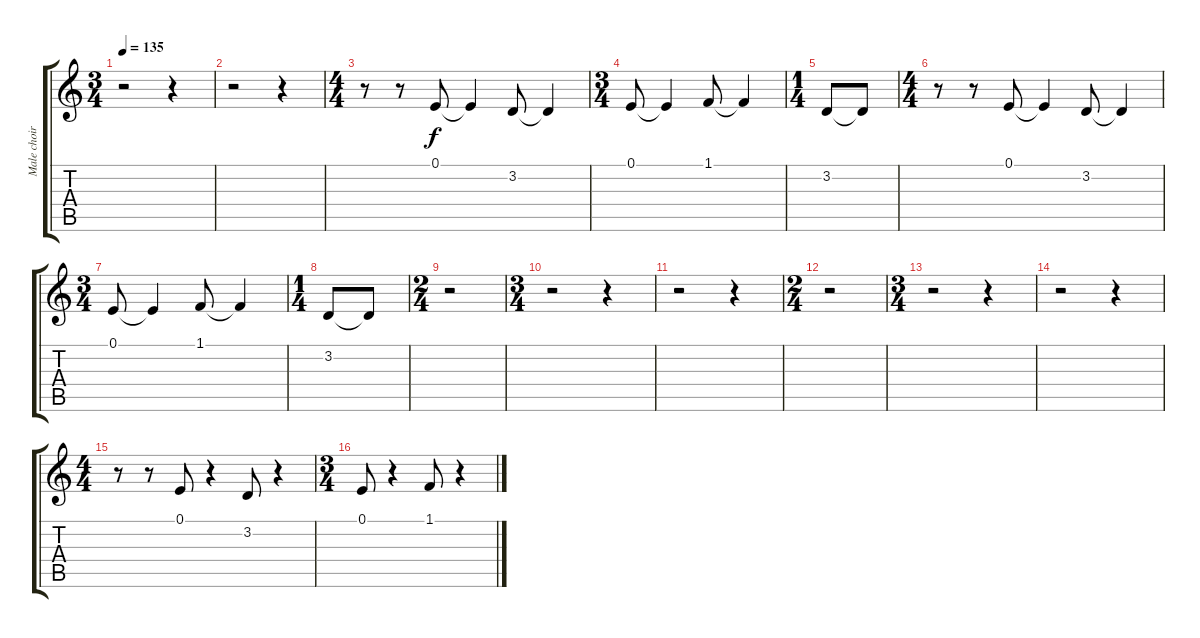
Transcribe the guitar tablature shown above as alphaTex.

\track ("Male choir" "Male choir") {instrument synthvoice}
\staff {score tabs}
\tuning (E4 B3 G3 D3 A2 E2) {hide}
\ts (3 4)
\tempo 135
\clef g2
\ks c
r.2{dy mp} r.4 |
r.2 r.4 |
\ts (4 4)
r.8 r.8 0.1.8{dy f} 0.1{t}.4 3.2.8 3.2{t}.4 |
\ts (3 4)
0.1.8 0.1{t}.4 1.1.8 1.1{t}.4 |
\ts (1 4)
3.2.8 3.2{t}.8 |
\ts (4 4)
r.8 r.8 0.1.8 0.1{t}.4 3.2.8 3.2{t}.4 |
\ts (3 4)
0.1.8 0.1{t}.4 1.1.8 1.1{t}.4 |
\ts (1 4)
3.2.8 3.2{t}.8 |
\ts (2 4)
r.2 |
\ts (3 4)
r.2 r.4 |
r.2 r.4 |
\ts (2 4)
r.2 |
\ts (3 4)
r.2 r.4 |
r.2 r.4 |
\ts (4 4)
r.8 r.8 0.1.8 r.4 3.2.8 r.4 |
\ts (3 4)
0.1.8 r.4 1.1.8 r.4
